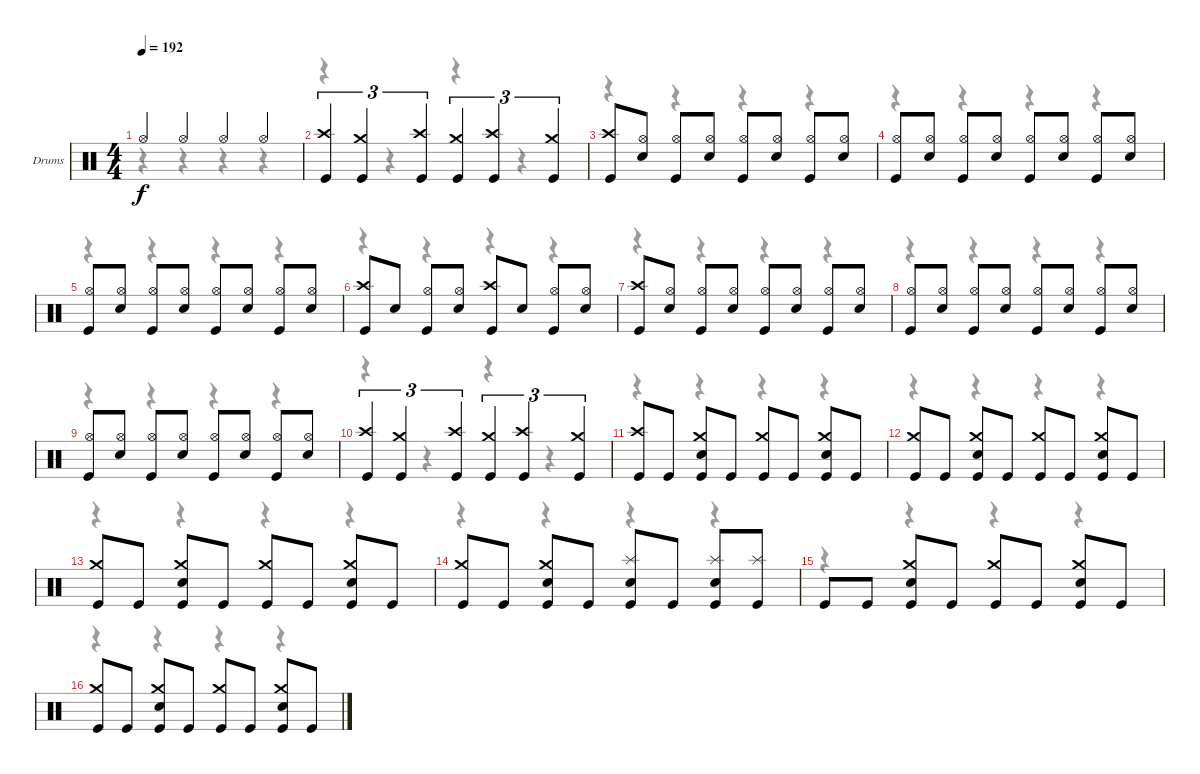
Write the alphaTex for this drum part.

\bracketExtendMode groupsimilarinstruments
\firstSystemTrackNameOrientation horizontal
\otherSystemsTrackNameOrientation horizontal
\track ("Drumkit" "Drums") {instrument percussion}
\staff {score}
\articulation defaults
\voice
\ts (4 4)
\tempo 192
\clef neutral
\ks c "Hi-Hat (open)".4{dy f} "Hi-Hat (open)".4 "Hi-Hat (open)".4 "Hi-Hat (open)".4
|
("Crash high (hit)" "Kick (hit)").4{tu (3 2)} ("Crash medium (hit)" "Kick (hit)").4{tu (3 2)} ("Crash high (hit)" "Kick (hit)").4{tu (3 2)} ("Crash medium (hit)" "Kick (hit)").4{tu (3 2)} ("Crash high (hit)" "Kick (hit)").4{tu (3 2)} ("Crash medium (hit)" "Kick (hit)").4{tu (3 2)} |
("Crash high (hit)" "Kick (hit)").8 ("Hi-Hat (open)" "Snare (hit) 2").8 ("Hi-Hat (open)" "Kick (hit)").8 ("Hi-Hat (open)" "Snare (hit) 2").8 ("Hi-Hat (open)" "Kick (hit)").8 ("Hi-Hat (open)" "Snare (hit) 2").8 ("Hi-Hat (open)" "Kick (hit)").8 ("Hi-Hat (open)" "Snare (hit) 2").8 |
("Hi-Hat (open)" "Kick (hit)").8 ("Hi-Hat (open)" "Snare (hit) 2").8 ("Hi-Hat (open)" "Kick (hit)").8 ("Hi-Hat (open)" "Snare (hit) 2").8 ("Hi-Hat (open)" "Kick (hit)").8 ("Hi-Hat (open)" "Snare (hit) 2").8 ("Hi-Hat (open)" "Kick (hit)").8 ("Hi-Hat (open)" "Snare (hit) 2").8 |
("Hi-Hat (open)" "Kick (hit)").8 ("Hi-Hat (open)" "Snare (hit) 2").8 ("Hi-Hat (open)" "Kick (hit)").8 ("Hi-Hat (open)" "Snare (hit) 2").8 ("Hi-Hat (open)" "Kick (hit)").8 ("Hi-Hat (open)" "Snare (hit) 2").8 ("Hi-Hat (open)" "Kick (hit)").8 ("Hi-Hat (open)" "Snare (hit) 2").8 |
("Crash high (hit)" "Kick (hit)").8 "Snare (hit) 2".8 ("Hi-Hat (open)" "Kick (hit)").8 ("Hi-Hat (open)" "Snare (hit) 2").8 ("Crash high (hit)" "Kick (hit)").8 "Snare (hit) 2".8 ("Hi-Hat (open)" "Kick (hit)").8 ("Hi-Hat (open)" "Snare (hit) 2").8 |
("Crash high (hit)" "Kick (hit)").8 ("Hi-Hat (open)" "Snare (hit) 2").8 ("Hi-Hat (open)" "Kick (hit)").8 ("Hi-Hat (open)" "Snare (hit) 2").8 ("Hi-Hat (open)" "Kick (hit)").8 ("Hi-Hat (open)" "Snare (hit) 2").8 ("Hi-Hat (open)" "Kick (hit)").8 ("Hi-Hat (open)" "Snare (hit) 2").8 |
("Hi-Hat (open)" "Kick (hit)").8 ("Hi-Hat (open)" "Snare (hit) 2").8 ("Hi-Hat (open)" "Kick (hit)").8 ("Hi-Hat (open)" "Snare (hit) 2").8 ("Hi-Hat (open)" "Kick (hit)").8 ("Hi-Hat (open)" "Snare (hit) 2").8 ("Hi-Hat (open)" "Kick (hit)").8 ("Hi-Hat (open)" "Snare (hit) 2").8 |
("Hi-Hat (open)" "Kick (hit)").8 ("Hi-Hat (open)" "Snare (hit) 2").8 ("Hi-Hat (open)" "Kick (hit)").8 ("Hi-Hat (open)" "Snare (hit) 2").8 ("Hi-Hat (open)" "Kick (hit)").8 ("Hi-Hat (open)" "Snare (hit) 2").8 ("Hi-Hat (open)" "Kick (hit)").8 ("Hi-Hat (open)" "Snare (hit) 2").8 |
("Crash high (hit)" "Kick (hit)").4{tu (3 2)} ("Crash medium (hit)" "Kick (hit)").4{tu (3 2)} ("Crash high (hit)" "Kick (hit)").4{tu (3 2)} ("Crash medium (hit)" "Kick (hit)").4{tu (3 2)} ("Crash high (hit)" "Kick (hit)").4{tu (3 2)} ("Crash medium (hit)" "Kick (hit)").4{tu (3 2)} |
("Crash high (hit)" "Kick (hit)").8 "Kick (hit)".8 ("Crash medium (hit)" "Snare (hit) 2" "Kick (hit)").8 "Kick (hit)".8 ("Crash medium (hit)" "Kick (hit)").8 "Kick (hit)".8 ("Crash medium (hit)" "Snare (hit) 2" "Kick (hit)").8 "Kick (hit)".8 |
("Crash medium (hit)" "Kick (hit)").8 "Kick (hit)".8 ("Crash medium (hit)" "Snare (hit) 2" "Kick (hit)").8 "Kick (hit)".8 ("Crash medium (hit)" "Kick (hit)").8 "Kick (hit)".8 ("Crash medium (hit)" "Snare (hit) 2" "Kick (hit)").8 "Kick (hit)".8 |
("Crash medium (hit)" "Kick (hit)").8 "Kick (hit)".8 ("Crash medium (hit)" "Snare (hit) 2" "Kick (hit)").8 "Kick (hit)".8 ("Crash medium (hit)" "Kick (hit)").8 "Kick (hit)".8 ("Crash medium (hit)" "Snare (hit) 2" "Kick (hit)").8 "Kick (hit)".8 |
("Crash medium (hit)" "Kick (hit)").8 "Kick (hit)".8 ("Crash medium (hit)" "Snare (hit) 2" "Kick (hit)").8 "Kick (hit)".8 ("Splash (hit)" "Snare (hit) 2" "Kick (hit)").8 "Kick (hit)".8 ("Splash (hit)" "Snare (hit) 2" "Kick (hit)").8 ("Splash (hit)" "Kick (hit)").8 |
"Kick (hit)".8 "Kick (hit)".8 ("Crash medium (hit)" "Snare (hit) 2" "Kick (hit)").8 "Kick (hit)".8 ("Crash medium (hit)" "Kick (hit)").8 "Kick (hit)".8 ("Crash medium (hit)" "Snare (hit) 2" "Kick (hit)").8 "Kick (hit)".8 |
("Crash medium (hit)" "Kick (hit)").8 "Kick (hit)".8 ("Crash medium (hit)" "Snare (hit) 2" "Kick (hit)").8 "Kick (hit)".8 ("Crash medium (hit)" "Kick (hit)").8 "Kick (hit)".8 ("Crash medium (hit)" "Snare (hit) 2" "Kick (hit)").8 "Kick (hit)".8
\voice
\clef neutral
\ottava regular
\simile none
\ks c
r.4{dy mf} r.4 r.4 r.4 |
r.4 r.4 r.4 r.4 |
r.4 r.4 r.4 r.4 |
r.4 r.4 r.4 r.4 |
r.4 r.4 r.4 r.4 |
r.4 r.4 r.4 r.4 |
r.4 r.4 r.4 r.4 |
r.4 r.4 r.4 r.4 |
r.4 r.4 r.4 r.4 |
r.4 r.4 r.4 r.4 |
r.4 r.4 r.4 r.4 |
r.4 r.4 r.4 r.4 |
r.4 r.4 r.4 r.4 |
r.4 r.4 r.4 r.4 |
r.4 r.4 r.4 r.4 |
r.4 r.4 r.4 r.4
